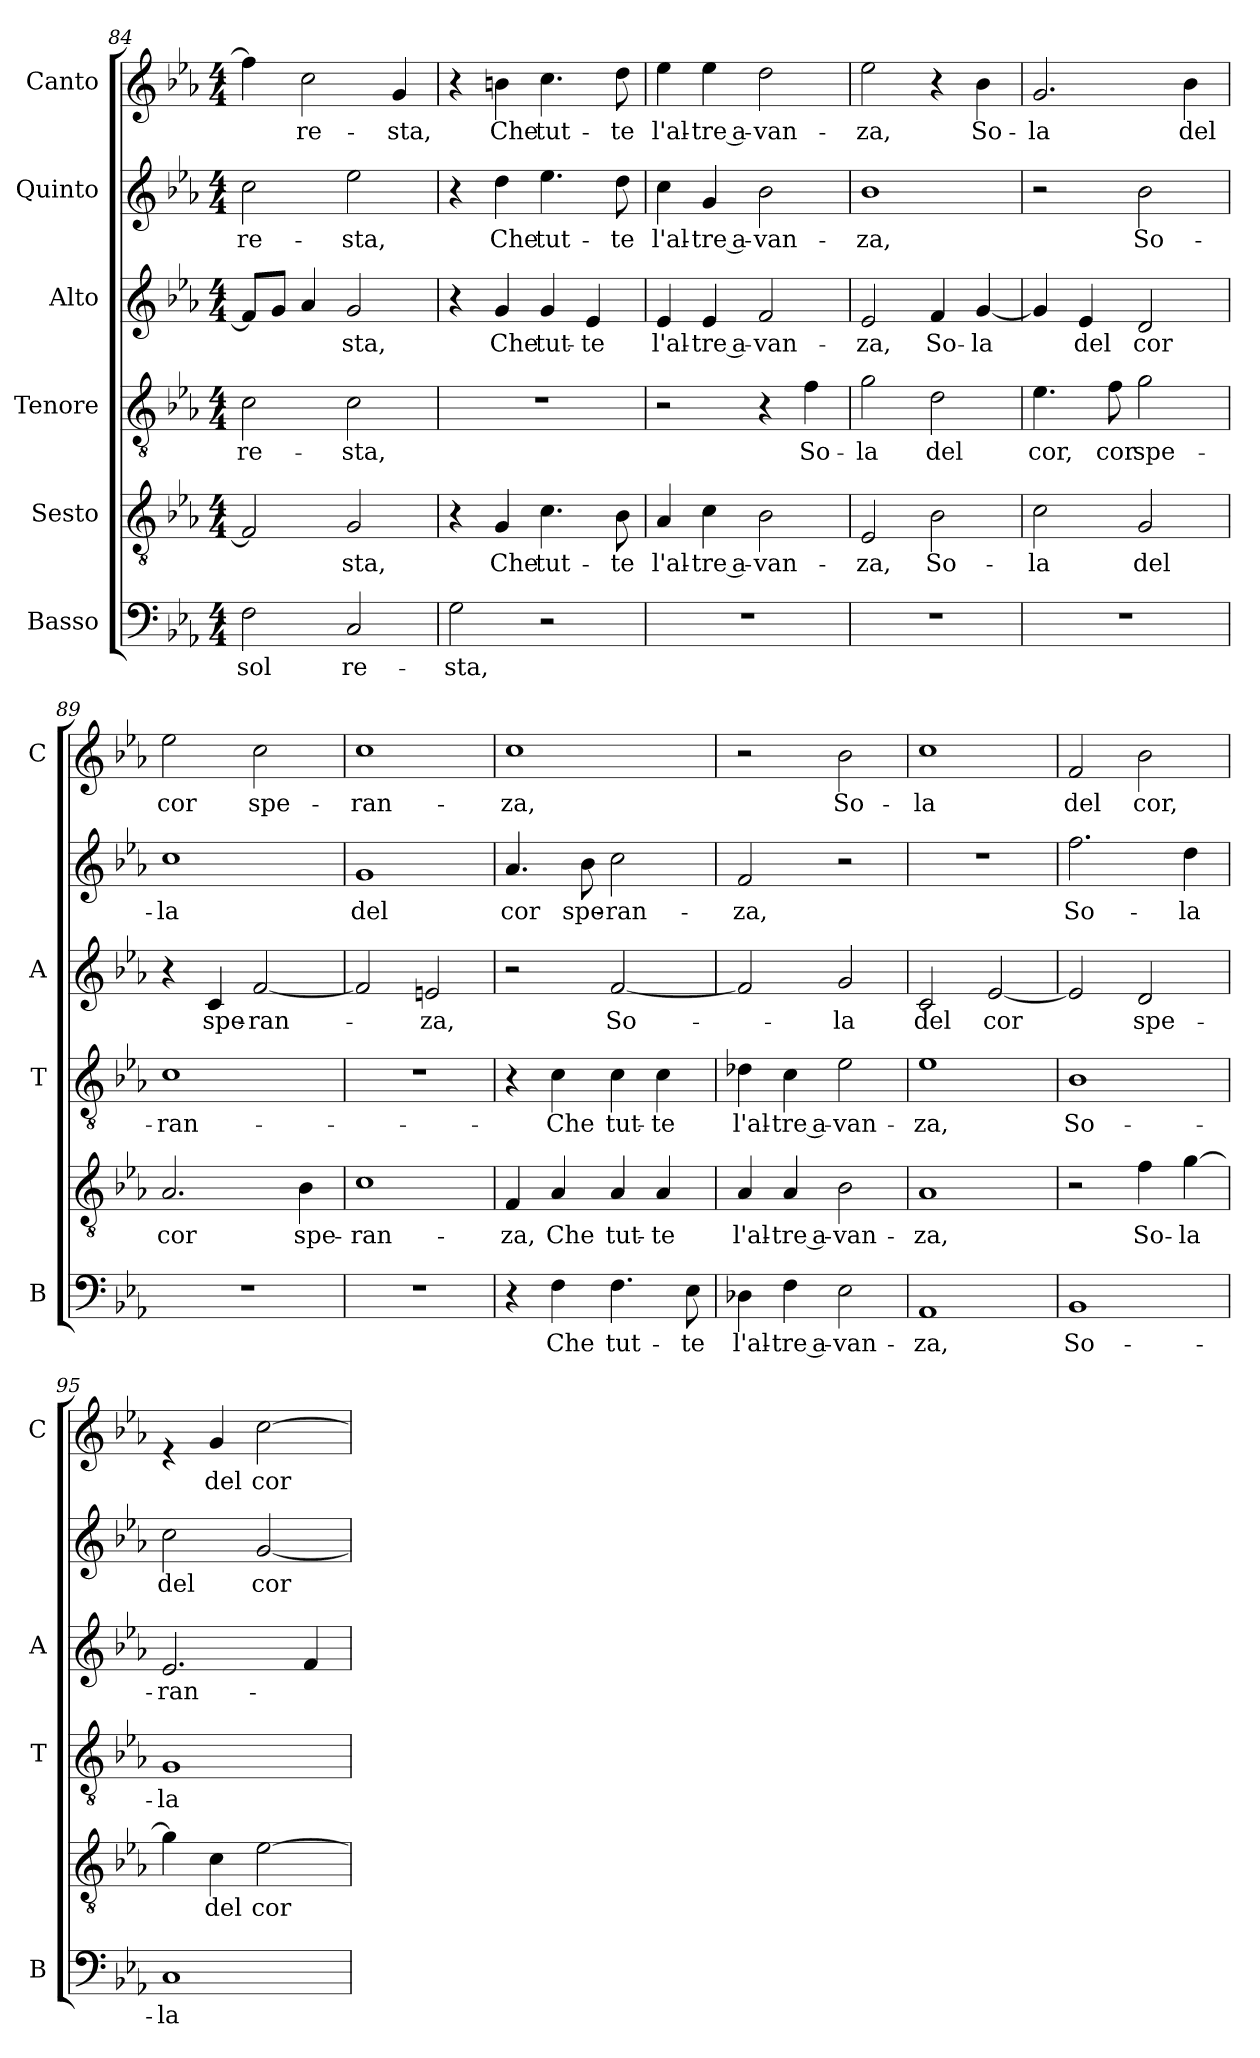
**kern	**text	**kern	**text	**kern	**text	**kern	**text	**kern	**text	**kern	**text
*part6	*part6	*part5	*part5	*part4	*part4	*part3	*part3	*part2	*part2	*part1	*part1
*staff6	*staff6	*staff5	*staff5	*staff4	*staff4	*staff3	*staff3	*staff2	*staff2	*staff1	*staff1
*I"Basso	*	*I"Sesto	*	*I"Tenore	*	*I"Alto	*	*I"Quinto	*	*I"Canto	*
*I'B	*	*	*	*I'T	*	*I'A	*	*	*	*I'C	*
*clefF4	*	*clefGv2	*	*clefGv2	*	*clefG2	*	*clefG2	*	*clefG2	*
*k[b-e-a-]	*	*k[b-e-a-]	*	*k[b-e-a-]	*	*k[b-e-a-]	*	*k[b-e-a-]	*	*k[b-e-a-]	*
*E-:	*	*E-:	*	*E-:	*	*E-:	*	*E-:	*	*E-:	*
*M4/4	*	*M4/4	*	*M4/4	*	*M4/4	*	*M4/4	*	*M4/4	*
=84	=84	=84	=84	=84	=84	=84	=84	=84	=84	=84	=84
!	!LO:LY:b	!	!	!	!LO:LY:b	!	!	!	!LO:LY:b	!	!
2F\	sol	2F/]	.	2c\	re-	8f/L]	.	2cc\	re-	4ff\]	.
.	.	.	.	.	.	8g/J	.	.	.	.	.
!	!	!	!	!	!	!	!	!	!	!	!LO:LY:b
.	.	.	.	.	.	4a-/	.	.	.	2cc\	re-
!	!LO:LY:b	!	!LO:LY:b	!	!LO:LY:b	!	!LO:LY:b	!	!LO:LY:b	!	!
2C/	re-	2G/	-sta,	2c\	-sta,	2g/	-sta,	2ee-\	-sta,	.	.
!	!	!	!	!	!	!	!	!	!	!	!LO:LY:b
.	.	.	.	.	.	.	.	.	.	4g/	-sta,
!!LO:LB:g=z
=85	=85	=85	=85	=85	=85	=85	=85	=85	=85	=85	=85
!	!LO:LY:b	!	!	!	!	!	!	!	!	!	!
2G\	-sta,	4r	.	1r	.	4r	.	4r	.	4r	.
!	!	!	!LO:LY:b	!	!	!	!LO:LY:b	!	!LO:LY:b	!	!LO:LY:b
.	.	4G/	Che	.	.	4g/	Che	4dd\	Che	4bn\	Che
!	!	!	!LO:LY:b	!	!	!	!LO:LY:b	!	!LO:LY:b	!	!LO:LY:b
2r	.	4.c\	tut-	.	.	4g/	tut-	4.ee-\	tut-	4.cc\	tut-
!	!	!	!	!	!	!	!LO:LY:b	!	!	!	!
.	.	.	.	.	.	4e-/	-te	.	.	.	.
!	!	!	!LO:LY:b	!	!	!	!	!	!LO:LY:b	!	!LO:LY:b
.	.	8B-\	-te	.	.	.	.	8dd\	-te	8dd\	-te
=86	=86	=86	=86	=86	=86	=86	=86	=86	=86	=86	=86
!	!	!	!LO:LY:b	!	!	!	!LO:LY:b	!	!LO:LY:b	!	!LO:LY:b
1r	.	4A-/	l'al-	2r	.	4e-/	l'al-	4cc\	l'al-	4ee-\	l'al-
!	!	!	!LO:LY:b	!	!	!	!LO:LY:b	!	!LO:LY:b	!	!LO:LY:b
.	.	4c\	-tre a-	.	.	4e-/	-tre a-	4g/	-tre a-	4ee-\	-tre a-
!	!	!	!LO:LY:b	!	!	!	!LO:LY:b	!	!LO:LY:b	!	!LO:LY:b
.	.	2B-\	-van-	4r	.	2f/	-van-	2b-\	-van-	2dd\	-van-
!	!	!	!	!	!LO:LY:b	!	!	!	!	!	!
.	.	.	.	4f\	So-	.	.	.	.	.	.
=87	=87	=87	=87	=87	=87	=87	=87	=87	=87	=87	=87
!	!	!	!LO:LY:b	!	!LO:LY:b	!	!LO:LY:b	!	!LO:LY:b	!	!LO:LY:b
1r	.	2E-/	-za,	2g\	-la	2e-/	-za,	1b-	-za,	2ee-\	-za,
!	!	!	!LO:LY:b	!	!LO:LY:b	!	!LO:LY:b	!	!	!	!
.	.	2B-\	So-	2d\	del	4f/	So-	.	.	4r	.
!	!	!	!	!	!	!	!LO:LY:b	!	!	!	!LO:LY:b
.	.	.	.	.	.	[4g/	-la	.	.	4b-\	So-
=88	=88	=88	=88	=88	=88	=88	=88	=88	=88	=88	=88
!	!	!	!LO:LY:b	!	!LO:LY:b	!	!	!	!	!	!LO:LY:b
1r	.	2c\	-la	4.e-\	cor,	4g/]	.	2r	.	2.g/	-la
!	!	!	!	!	!	!	!LO:LY:b	!	!	!	!
.	.	.	.	.	.	4e-/	del	.	.	.	.
!	!	!	!	!	!LO:LY:b	!	!	!	!	!	!
.	.	.	.	8f\	cor	.	.	.	.	.	.
!	!	!	!LO:LY:b	!	!LO:LY:b	!	!LO:LY:b	!	!LO:LY:b	!	!
.	.	2G/	del	2g\	spe-	2d/	cor	2b-\	So-	.	.
!	!	!	!	!	!	!	!	!	!	!	!LO:LY:b
.	.	.	.	.	.	.	.	.	.	4b-\	del
=89	=89	=89	=89	=89	=89	=89	=89	=89	=89	=89	=89
!	!	!	!LO:LY:b	!	!LO:LY:b	!	!	!	!LO:LY:b	!	!LO:LY:b
1r	.	2.A-/	cor	1c	-ran-	4r	.	1cc	-la	2ee-\	cor
!	!	!	!	!	!	!	!LO:LY:b	!	!	!	!
.	.	.	.	.	.	4c/	spe-	.	.	.	.
!	!	!	!	!	!	!	!LO:LY:b	!	!	!	!LO:LY:b
.	.	.	.	.	.	[2f/	-ran-	.	.	2cc\	spe-
!	!	!	!LO:LY:b	!	!	!	!	!	!	!	!
.	.	4B-\	spe-	.	.	.	.	.	.	.	.
=90	=90	=90	=90	=90	=90	=90	=90	=90	=90	=90	=90
!	!	!	!LO:LY:b	!	!	!	!	!	!LO:LY:b	!	!LO:LY:b
1r	.	1c	-ran-	1r	.	2f/]	.	1g	del	1cc	-ran-
!	!	!	!	!	!	!	!LO:LY:b	!	!	!	!
.	.	.	.	.	.	2en/	-za,	.	.	.	.
=91	=91	=91	=91	=91	=91	=91	=91	=91	=91	=91	=91
!	!	!	!LO:LY:b	!	!	!	!	!	!LO:LY:b	!	!LO:LY:b
4r	.	4F/	-za,	4r	.	2r	.	4.a-/	cor	1cc	-za,
!	!LO:LY:b	!	!LO:LY:b	!	!LO:LY:b	!	!	!	!	!	!
4F\	Che	4A-/	Che	4c\	-Che	.	.	.	.	.	.
!	!	!	!	!	!	!	!	!	!LO:LY:b	!	!
.	.	.	.	.	.	.	.	8b-\	spe-	.	.
!	!LO:LY:b	!	!LO:LY:b	!	!LO:LY:b	!	!LO:LY:b	!	!LO:LY:b	!	!
4.F\	tut-	4A-/	tut-	4c\	tut-	[2f/	So-	2cc\	-ran-	.	.
!	!	!	!LO:LY:b	!	!LO:LY:b	!	!	!	!	!	!
.	.	4A-/	-te	4c\	-te	.	.	.	.	.	.
!	!LO:LY:b	!	!	!	!	!	!	!	!	!	!
8E-\	-te	.	.	.	.	.	.	.	.	.	.
=92	=92	=92	=92	=92	=92	=92	=92	=92	=92	=92	=92
!	!LO:LY:b	!	!LO:LY:b	!	!LO:LY:b	!	!	!	!LO:LY:b	!	!
4D-X\	l'al-	4A-/	l'al-	4d-X\	l'al-	2f/]	.	2f/	-za,	2r	.
!	!LO:LY:b	!	!LO:LY:b	!	!LO:LY:b	!	!	!	!	!	!
4F\	-tre a-	4A-/	-tre a-	4c\	-tre a-	.	.	.	.	.	.
!	!LO:LY:b	!	!LO:LY:b	!	!LO:LY:b	!	!LO:LY:b	!	!	!	!LO:LY:b
2E-\	-van-	2B-\	-van-	2e-\	-van-	2g/	-la	2r	.	2b-\	So-
!!LO:LB:g=z
=93	=93	=93	=93	=93	=93	=93	=93	=93	=93	=93	=93
!	!LO:LY:b	!	!LO:LY:b	!	!LO:LY:b	!	!LO:LY:b	!	!	!	!LO:LY:b
1AA-	-za,	1A-	-za,	1e-	-za,	2c/	del	1r	.	1cc	-la
!	!	!	!	!	!	!	!LO:LY:b	!	!	!	!
.	.	.	.	.	.	[2e-/	cor	.	.	.	.
=94	=94	=94	=94	=94	=94	=94	=94	=94	=94	=94	=94
!	!LO:LY:b	!	!	!	!LO:LY:b	!	!	!	!LO:LY:b	!	!LO:LY:b
1BB-	So-	2r	.	1B-	So-	2e-/]	.	2.ff\	So-	2f/	del
!	!	!	!LO:LY:b	!	!	!	!LO:LY:b	!	!	!	!LO:LY:b
.	.	4f\	So-	.	.	2d/	spe-	.	.	2b-\	cor,
!	!	!	!LO:LY:b	!	!	!	!	!	!LO:LY:b	!	!
.	.	[4g\	-la	.	.	.	.	4dd\	-la	.	.
=95	=95	=95	=95	=95	=95	=95	=95	=95	=95	=95	=95
!	!LO:LY:b	!	!	!	!LO:LY:b	!	!LO:LY:b	!	!LO:LY:b	!	!
1C	-la	4g\]	.	1G	-la	2.e-/	-ran-	2cc\	del	4re	.
!	!	!	!LO:LY:b	!	!	!	!	!	!	!	!LO:LY:b
.	.	4c\	del	.	.	.	.	.	.	4g/	del
!	!	!	!LO:LY:b	!	!	!	!	!	!LO:LY:b	!	!LO:LY:b
.	.	[2e-\	cor	.	.	.	.	[2g/	cor	[2cc\	cor
.	.	.	.	.	.	4f/	.	.	.	.	.
=	=	=	=	=	=	=	=	=	=	=	=
*-	*-	*-	*-	*-	*-	*-	*-	*-	*-	*-	*-
